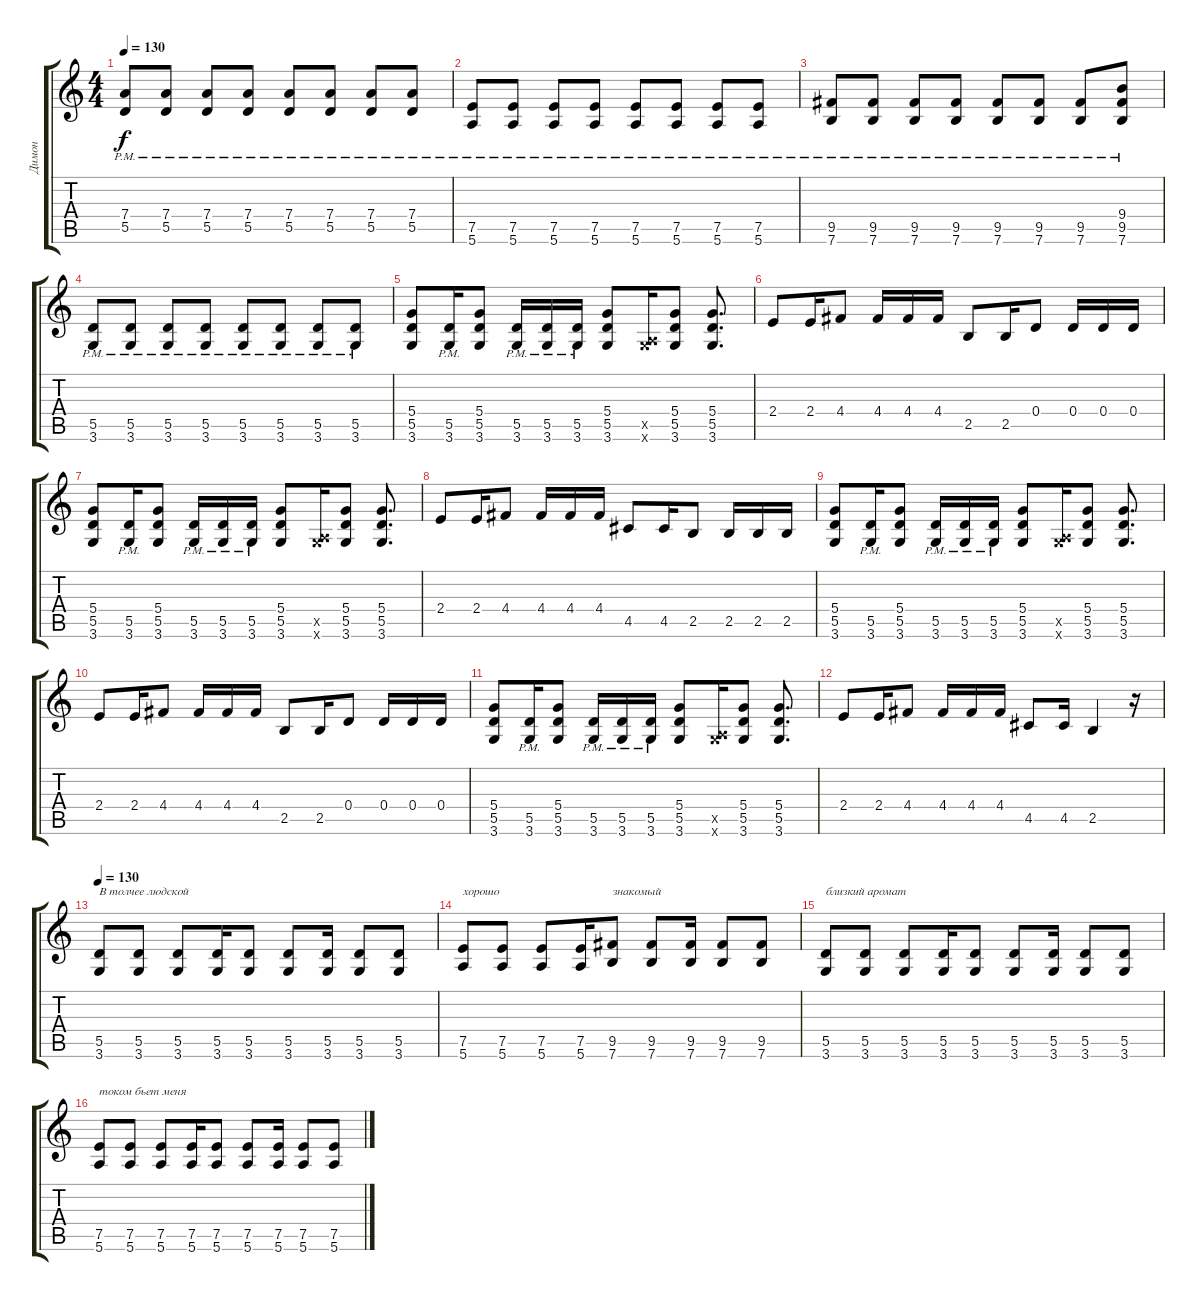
\track ("Димон" "Димон") {instrument overdrivenguitar}
\staff {score tabs}
\tuning (E4 B3 G3 D3 A2 E2) {hide}
\ts (4 4)
\tempo 130
\clef g2
\ks c
(7.4{pm} 5.5{pm}).8{dy f} (7.4{pm} 5.5{pm}).8 (7.4{pm} 5.5{pm}).8 (7.4{pm} 5.5{pm}).8 (7.4{pm} 5.5{pm}).8 (7.4{pm} 5.5{pm}).8 (7.4{pm} 5.5{pm}).8 (7.4{pm} 5.5{pm}).8 |
(7.5{pm} 5.6{pm}).8 (7.5{pm} 5.6{pm}).8 (7.5{pm} 5.6{pm}).8 (7.5{pm} 5.6{pm}).8 (7.5{pm} 5.6{pm}).8 (7.5{pm} 5.6{pm}).8 (7.5{pm} 5.6{pm}).8 (7.5{pm} 5.6{pm}).8 |
(9.5{pm} 7.6{pm}).8 (9.5{pm} 7.6{pm}).8 (9.5{pm} 7.6{pm}).8 (9.5{pm} 7.6{pm}).8 (9.5{pm} 7.6{pm}).8 (9.5{pm} 7.6{pm}).8 (9.5{pm} 7.6{pm}).8 (9.4 9.5 7.6{pm}).8 |
(5.5{pm} 3.6{pm}).8 (5.5{pm} 3.6{pm}).8 (5.5{pm} 3.6{pm}).8 (5.5{pm} 3.6{pm}).8 (5.5{pm} 3.6{pm}).8 (5.5{pm} 3.6{pm}).8 (5.5{pm} 3.6{pm}).8 (5.5{pm} 3.6{pm}).8 |
(5.4 5.5 3.6).8 (5.5{pm} 3.6{pm}).16 (5.4 5.5 3.6).8 (5.5{pm} 3.6{pm}).16 (5.5{pm} 3.6{pm}).16 (5.5{pm} 3.6{pm}).16 (5.4 5.5 3.6).8 (0.5{x} 3.6{x}).16 (5.4 5.5 3.6).8 (5.4 5.5 3.6).8{d} |
2.4.8 2.4.16 4.4.8 4.4.16 4.4.16 4.4.16 2.5.8 2.5.16 0.4.8 0.4.16 0.4.16 0.4.16 |
(5.4 5.5 3.6).8 (5.5 3.6{pm}).16 (5.4 5.5 3.6).8 (5.5{pm} 3.6{pm}).16 (5.5{pm} 3.6{pm}).16 (5.5{pm} 3.6{pm}).16 (5.4 5.5 3.6).8 (0.5{x} 3.6{x}).16 (5.4 5.5 3.6).8 (5.4 5.5 3.6).8{d} |
2.4.8 2.4.16 4.4.8 4.4.16 4.4.16 4.4.16 4.5.8 4.5.16 2.5.8 2.5.16 2.5.16 2.5.16 |
(5.4 5.5 3.6).8 (5.5 3.6{pm}).16 (5.4 5.5 3.6).8 (5.5{pm} 3.6{pm}).16 (5.5{pm} 3.6{pm}).16 (5.5{pm} 3.6{pm}).16 (5.4 5.5 3.6).8 (0.5{x} 3.6{x}).16 (5.4 5.5 3.6).8 (5.4 5.5 3.6).8{d} |
2.4.8 2.4.16 4.4.8 4.4.16 4.4.16 4.4.16 2.5.8 2.5.16 0.4.8 0.4.16 0.4.16 0.4.16 |
(5.4 5.5 3.6).8 (5.5 3.6{pm}).16 (5.4 5.5 3.6).8 (5.5{pm} 3.6{pm}).16 (5.5{pm} 3.6{pm}).16 (5.5{pm} 3.6{pm}).16 (5.4 5.5 3.6).8 (0.5{x} 3.6{x}).16 (5.4 5.5 3.6).8 (5.4 5.5 3.6).8{d} |
2.4.8 2.4.16 4.4.8 4.4.16 4.4.16 4.4.16 4.5.8 4.5.16 2.5.4 r.16 |
\tempo 130
(5.5 3.6).8{txt "В толчее людской"} (5.5 3.6).8 (5.5 3.6).8 (5.5 3.6).16 (5.5 3.6).8 (5.5 3.6).8 (5.5 3.6).16 (5.5 3.6).8 (5.5 3.6).8 |
(7.5 5.6).8{txt "хорошо"} (7.5 5.6).8 (7.5 5.6).8 (7.5 5.6).16 (9.5 7.6).8{txt "знакомый"} (9.5 7.6).8 (9.5 7.6).16 (9.5 7.6).8 (9.5 7.6).8 |
(5.5 3.6).8{txt "близкий аромат"} (5.5 3.6).8 (5.5 3.6).8 (5.5 3.6).16 (5.5 3.6).8 (5.5 3.6).8 (5.5 3.6).16 (5.5 3.6).8 (5.5 3.6).8 |
(7.5 5.6).8{txt "током бьет меня"} (7.5 5.6).8 (7.5 5.6).8 (7.5 5.6).16 (7.5 5.6).8 (7.5 5.6).8 (7.5 5.6).16 (7.5 5.6).8 (7.5 5.6).8
